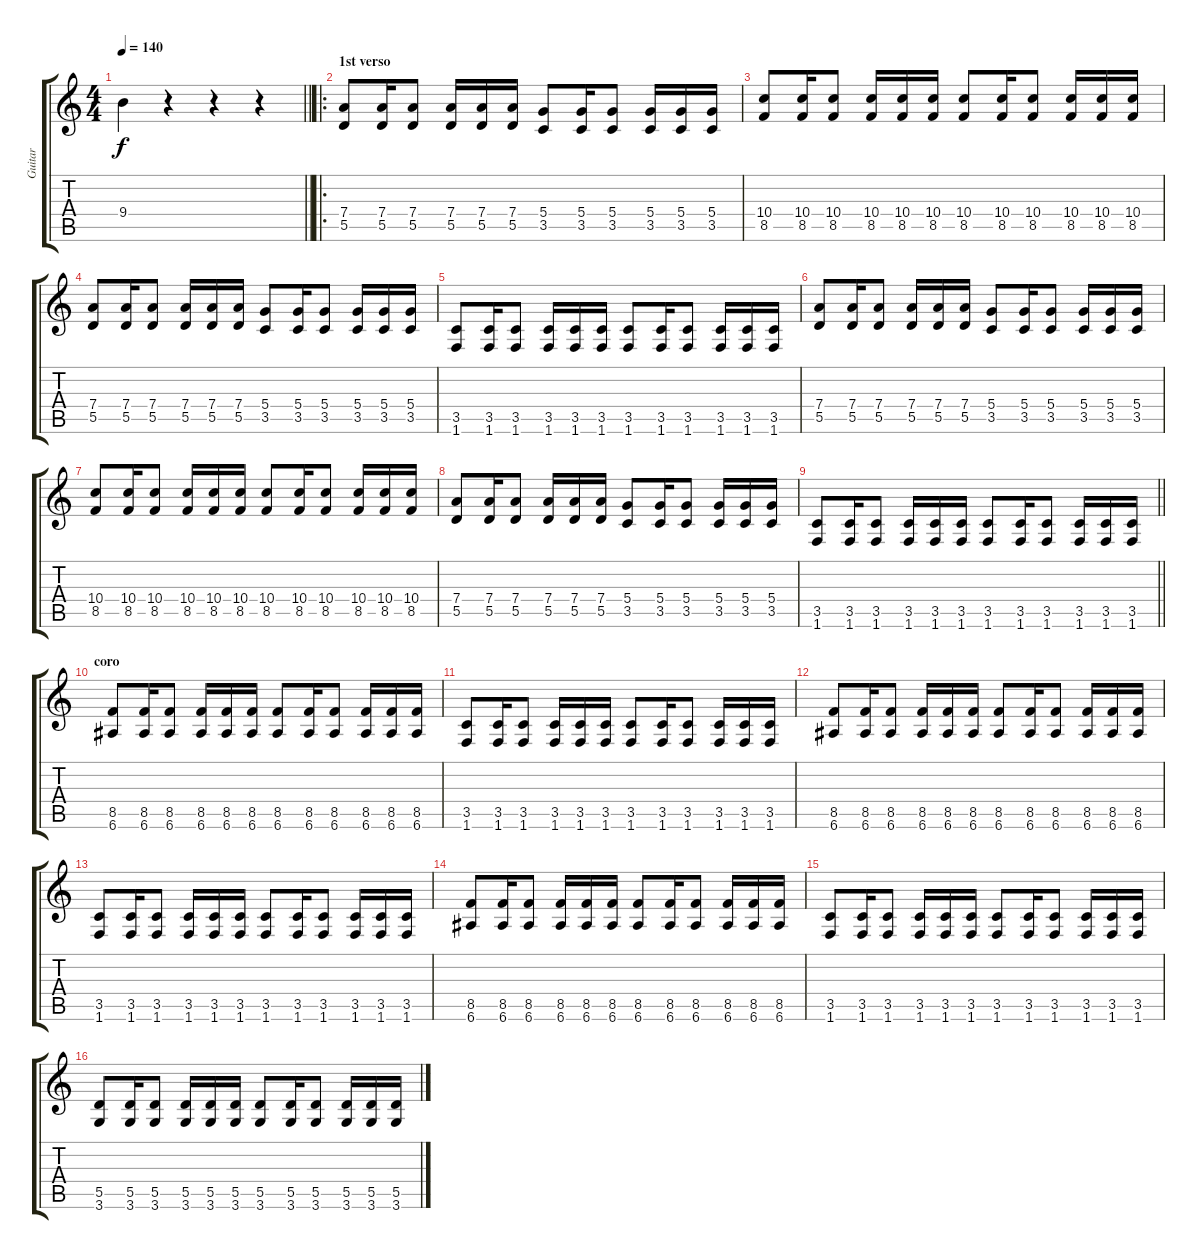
\track ("Guitar" "Guitar") {instrument overdrivenguitar}
\staff {score tabs}
\tuning (E4 B3 G3 D3 A2 E2) {hide}
\ts (4 4)
\tempo 140
\clef g2
\barLineRight lightlight
\ks c
9.4.4{dy f} r.4 r.4 r.4 |
\ro
\section ("" "1st verso")
(7.4 5.5).8 (7.4 5.5).16 (7.4 5.5).8 (7.4 5.5).16 (7.4 5.5).16 (7.4 5.5).16 (5.4 3.5).8 (5.4 3.5).16 (5.4 3.5).8 (5.4 3.5).16 (5.4 3.5).16 (5.4 3.5).16 |
(10.4 8.5).8 (10.4 8.5).16 (10.4 8.5).8 (10.4 8.5).16 (10.4 8.5).16 (10.4 8.5).16 (10.4 8.5).8 (10.4 8.5).16 (10.4 8.5).8 (10.4 8.5).16 (10.4 8.5).16 (10.4 8.5).16 |
(7.4 5.5).8 (7.4 5.5).16 (7.4 5.5).8 (7.4 5.5).16 (7.4 5.5).16 (7.4 5.5).16 (5.4 3.5).8 (5.4 3.5).16 (5.4 3.5).8 (5.4 3.5).16 (5.4 3.5).16 (5.4 3.5).16 |
(3.5 1.6).8 (3.5 1.6).16 (3.5 1.6).8 (3.5 1.6).16 (3.5 1.6).16 (3.5 1.6).16 (3.5 1.6).8 (3.5 1.6).16 (3.5 1.6).8 (3.5 1.6).16 (3.5 1.6).16 (3.5 1.6).16 |
(7.4 5.5).8 (7.4 5.5).16 (7.4 5.5).8 (7.4 5.5).16 (7.4 5.5).16 (7.4 5.5).16 (5.4 3.5).8 (5.4 3.5).16 (5.4 3.5).8 (5.4 3.5).16 (5.4 3.5).16 (5.4 3.5).16 |
(10.4 8.5).8 (10.4 8.5).16 (10.4 8.5).8 (10.4 8.5).16 (10.4 8.5).16 (10.4 8.5).16 (10.4 8.5).8 (10.4 8.5).16 (10.4 8.5).8 (10.4 8.5).16 (10.4 8.5).16 (10.4 8.5).16 |
(7.4 5.5).8 (7.4 5.5).16 (7.4 5.5).8 (7.4 5.5).16 (7.4 5.5).16 (7.4 5.5).16 (5.4 3.5).8 (5.4 3.5).16 (5.4 3.5).8 (5.4 3.5).16 (5.4 3.5).16 (5.4 3.5).16 |
\barLineRight lightlight
(3.5 1.6).8 (3.5 1.6).16 (3.5 1.6).8 (3.5 1.6).16 (3.5 1.6).16 (3.5 1.6).16 (3.5 1.6).8 (3.5 1.6).16 (3.5 1.6).8 (3.5 1.6).16 (3.5 1.6).16 (3.5 1.6).16 |
\section ("" "coro")
(8.5 6.6).8 (8.5 6.6).16 (8.5 6.6).8 (8.5 6.6).16 (8.5 6.6).16 (8.5 6.6).16 (8.5 6.6).8 (8.5 6.6).16 (8.5 6.6).8 (8.5 6.6).16 (8.5 6.6).16 (8.5 6.6).16 |
(3.5 1.6).8 (3.5 1.6).16 (3.5 1.6).8 (3.5 1.6).16 (3.5 1.6).16 (3.5 1.6).16 (3.5 1.6).8 (3.5 1.6).16 (3.5 1.6).8 (3.5 1.6).16 (3.5 1.6).16 (3.5 1.6).16 |
(8.5 6.6).8 (8.5 6.6).16 (8.5 6.6).8 (8.5 6.6).16 (8.5 6.6).16 (8.5 6.6).16 (8.5 6.6).8 (8.5 6.6).16 (8.5 6.6).8 (8.5 6.6).16 (8.5 6.6).16 (8.5 6.6).16 |
(3.5 1.6).8 (3.5 1.6).16 (3.5 1.6).8 (3.5 1.6).16 (3.5 1.6).16 (3.5 1.6).16 (3.5 1.6).8 (3.5 1.6).16 (3.5 1.6).8 (3.5 1.6).16 (3.5 1.6).16 (3.5 1.6).16 |
(8.5 6.6).8 (8.5 6.6).16 (8.5 6.6).8 (8.5 6.6).16 (8.5 6.6).16 (8.5 6.6).16 (8.5 6.6).8 (8.5 6.6).16 (8.5 6.6).8 (8.5 6.6).16 (8.5 6.6).16 (8.5 6.6).16 |
(3.5 1.6).8 (3.5 1.6).16 (3.5 1.6).8 (3.5 1.6).16 (3.5 1.6).16 (3.5 1.6).16 (3.5 1.6).8 (3.5 1.6).16 (3.5 1.6).8 (3.5 1.6).16 (3.5 1.6).16 (3.5 1.6).16 |
(5.5 3.6).8 (5.5 3.6).16 (5.5 3.6).8 (5.5 3.6).16 (5.5 3.6).16 (5.5 3.6).16 (5.5 3.6).8 (5.5 3.6).16 (5.5 3.6).8 (5.5 3.6).16 (5.5 3.6).16 (5.5 3.6).16
